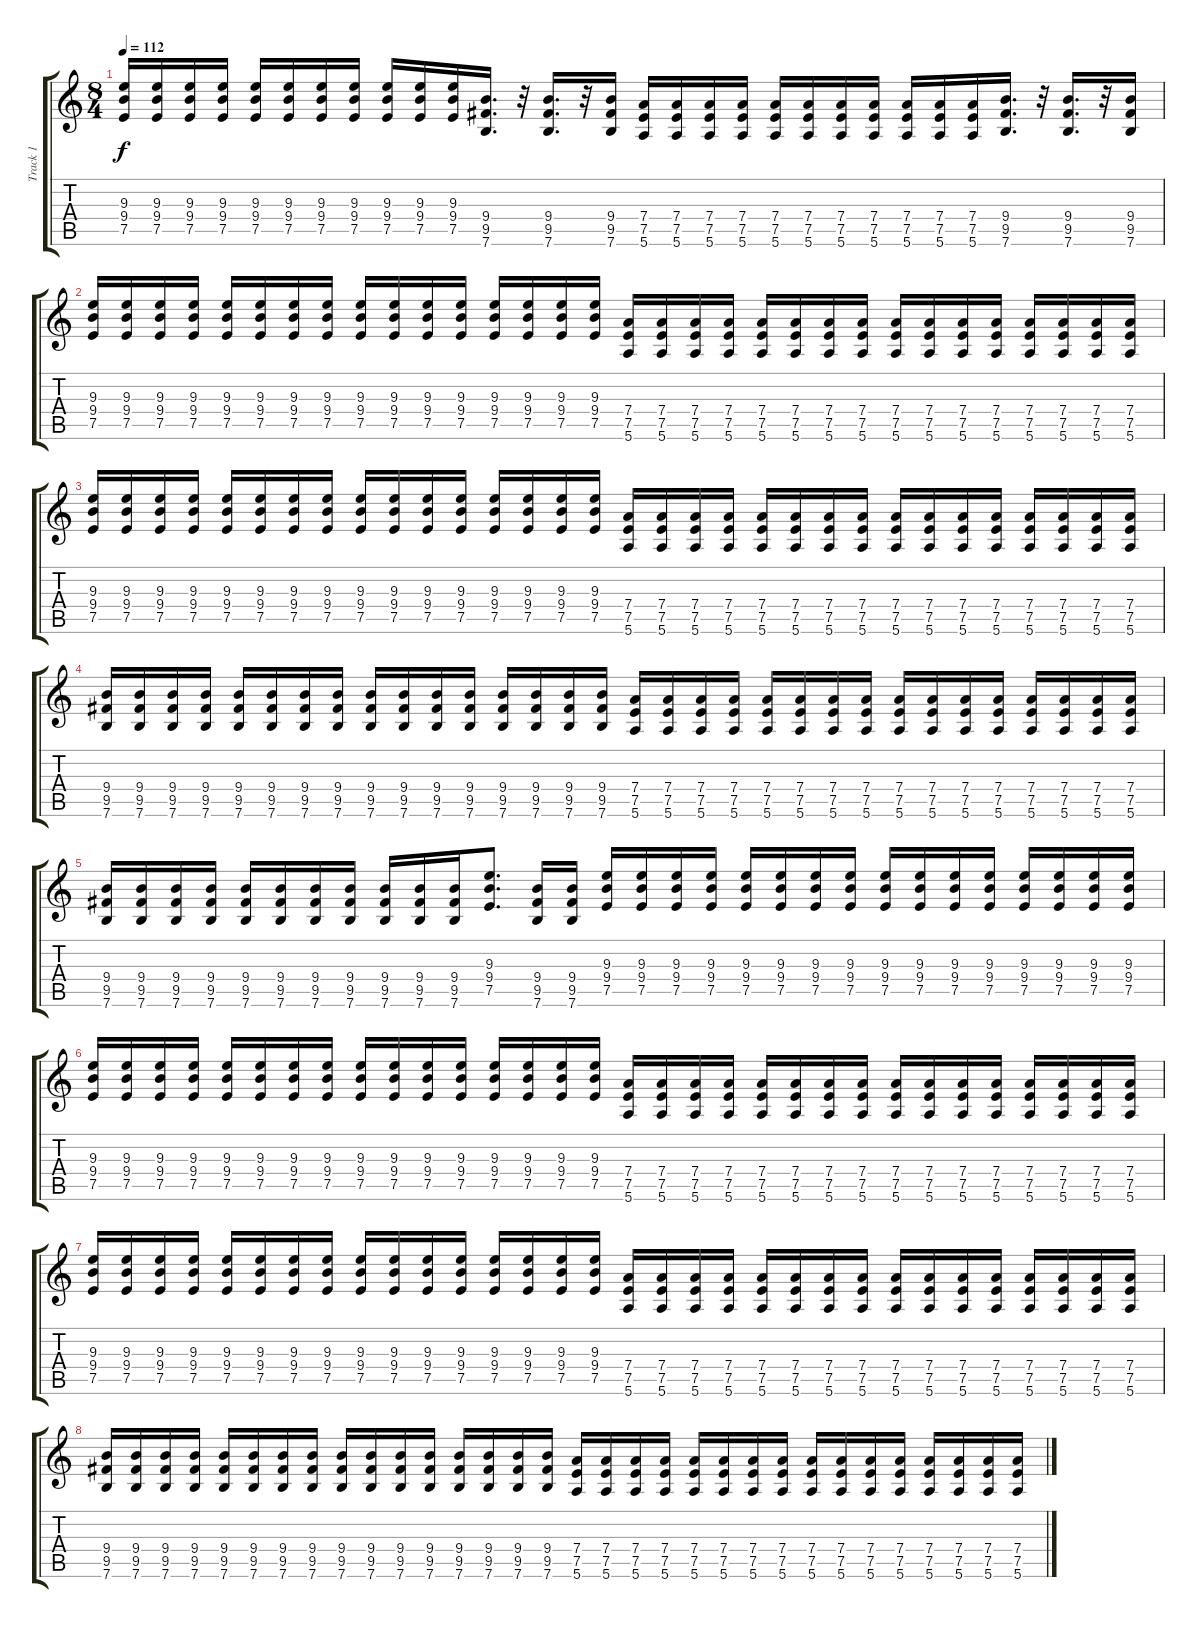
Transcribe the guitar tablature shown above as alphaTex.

\track ("Track 1" "Track 1") {instrument distortionguitar}
\staff {score tabs}
\tuning (E4 B3 G3 D3 A2 E2) {hide}
\ts (8 4)
\tempo 112
\clef g2
\ks c
(9.3 9.4 7.5).16{dy f} (9.3 9.4 7.5).16 (9.3 9.4 7.5).16 (9.3 9.4 7.5).16 (9.3 9.4 7.5).16 (9.3 9.4 7.5).16 (9.3 9.4 7.5).16 (9.3 9.4 7.5).16 (9.3 9.4 7.5).16 (9.3 9.4 7.5).16 (9.3 9.4 7.5).16 (9.4 9.5 7.6).16{d} r.32 (9.4 9.5 7.6).16{d} r.32 (9.4 9.5 7.6).16 (7.4 7.5 5.6).16 (7.4 7.5 5.6).16 (7.4 7.5 5.6).16 (7.4 7.5 5.6).16 (7.4 7.5 5.6).16 (7.4 7.5 5.6).16 (7.4 7.5 5.6).16 (7.4 7.5 5.6).16 (7.4 7.5 5.6).16 (7.4 7.5 5.6).16 (7.4 7.5 5.6).16 (9.4 9.5 7.6).16{d} r.32 (9.4 9.5 7.6).16{d} r.32 (9.4 9.5 7.6).16 |
(9.3 9.4 7.5).16 (9.3 9.4 7.5).16 (9.3 9.4 7.5).16 (9.3 9.4 7.5).16 (9.3 9.4 7.5).16 (9.3 9.4 7.5).16 (9.3 9.4 7.5).16 (9.3 9.4 7.5).16 (9.3 9.4 7.5).16 (9.3 9.4 7.5).16 (9.3 9.4 7.5).16 (9.3 9.4 7.5).16 (9.3 9.4 7.5).16 (9.3 9.4 7.5).16 (9.3 9.4 7.5).16 (9.3 9.4 7.5).16 (7.4 7.5 5.6).16 (7.4 7.5 5.6).16 (7.4 7.5 5.6).16 (7.4 7.5 5.6).16 (7.4 7.5 5.6).16 (7.4 7.5 5.6).16 (7.4 7.5 5.6).16 (7.4 7.5 5.6).16 (7.4 7.5 5.6).16 (7.4 7.5 5.6).16 (7.4 7.5 5.6).16 (7.4 7.5 5.6).16 (7.4 7.5 5.6).16 (7.4 7.5 5.6).16 (7.4 7.5 5.6).16 (7.4 7.5 5.6).16 |
(9.3 9.4 7.5).16 (9.3 9.4 7.5).16 (9.3 9.4 7.5).16 (9.3 9.4 7.5).16 (9.3 9.4 7.5).16 (9.3 9.4 7.5).16 (9.3 9.4 7.5).16 (9.3 9.4 7.5).16 (9.3 9.4 7.5).16 (9.3 9.4 7.5).16 (9.3 9.4 7.5).16 (9.3 9.4 7.5).16 (9.3 9.4 7.5).16 (9.3 9.4 7.5).16 (9.3 9.4 7.5).16 (9.3 9.4 7.5).16 (7.4 7.5 5.6).16 (7.4 7.5 5.6).16 (7.4 7.5 5.6).16 (7.4 7.5 5.6).16 (7.4 7.5 5.6).16 (7.4 7.5 5.6).16 (7.4 7.5 5.6).16 (7.4 7.5 5.6).16 (7.4 7.5 5.6).16 (7.4 7.5 5.6).16 (7.4 7.5 5.6).16 (7.4 7.5 5.6).16 (7.4 7.5 5.6).16 (7.4 7.5 5.6).16 (7.4 7.5 5.6).16 (7.4 7.5 5.6).16 |
(9.4 9.5 7.6).16 (9.4 9.5 7.6).16 (9.4 9.5 7.6).16 (9.4 9.5 7.6).16 (9.4 9.5 7.6).16 (9.4 9.5 7.6).16 (9.4 9.5 7.6).16 (9.4 9.5 7.6).16 (9.4 9.5 7.6).16 (9.4 9.5 7.6).16 (9.4 9.5 7.6).16 (9.4 9.5 7.6).16 (9.4 9.5 7.6).16 (9.4 9.5 7.6).16 (9.4 9.5 7.6).16 (9.4 9.5 7.6).16 (7.4 7.5 5.6).16 (7.4 7.5 5.6).16 (7.4 7.5 5.6).16 (7.4 7.5 5.6).16 (7.4 7.5 5.6).16 (7.4 7.5 5.6).16 (7.4 7.5 5.6).16 (7.4 7.5 5.6).16 (7.4 7.5 5.6).16 (7.4 7.5 5.6).16 (7.4 7.5 5.6).16 (7.4 7.5 5.6).16 (7.4 7.5 5.6).16 (7.4 7.5 5.6).16 (7.4 7.5 5.6).16 (7.4 7.5 5.6).16 |
(9.4 9.5 7.6).16 (9.4 9.5 7.6).16 (9.4 9.5 7.6).16 (9.4 9.5 7.6).16 (9.4 9.5 7.6).16 (9.4 9.5 7.6).16 (9.4 9.5 7.6).16 (9.4 9.5 7.6).16 (9.4 9.5 7.6).16 (9.4 9.5 7.6).16 (9.4 9.5 7.6).16 (9.3 9.4 7.5).8{d} (9.4 9.5 7.6).16 (9.4 9.5 7.6).16 (9.3 9.4 7.5).16 (9.3 9.4 7.5).16 (9.3 9.4 7.5).16 (9.3 9.4 7.5).16 (9.3 9.4 7.5).16 (9.3 9.4 7.5).16 (9.3 9.4 7.5).16 (9.3 9.4 7.5).16 (9.3 9.4 7.5).16 (9.3 9.4 7.5).16 (9.3 9.4 7.5).16 (9.3 9.4 7.5).16 (9.3 9.4 7.5).16 (9.3 9.4 7.5).16 (9.3 9.4 7.5).16 (9.3 9.4 7.5).16 |
(9.3 9.4 7.5).16 (9.3 9.4 7.5).16 (9.3 9.4 7.5).16 (9.3 9.4 7.5).16 (9.3 9.4 7.5).16 (9.3 9.4 7.5).16 (9.3 9.4 7.5).16 (9.3 9.4 7.5).16 (9.3 9.4 7.5).16 (9.3 9.4 7.5).16 (9.3 9.4 7.5).16 (9.3 9.4 7.5).16 (9.3 9.4 7.5).16 (9.3 9.4 7.5).16 (9.3 9.4 7.5).16 (9.3 9.4 7.5).16 (7.4 7.5 5.6).16 (7.4 7.5 5.6).16 (7.4 7.5 5.6).16 (7.4 7.5 5.6).16 (7.4 7.5 5.6).16 (7.4 7.5 5.6).16 (7.4 7.5 5.6).16 (7.4 7.5 5.6).16 (7.4 7.5 5.6).16 (7.4 7.5 5.6).16 (7.4 7.5 5.6).16 (7.4 7.5 5.6).16 (7.4 7.5 5.6).16 (7.4 7.5 5.6).16 (7.4 7.5 5.6).16 (7.4 7.5 5.6).16 |
(9.3 9.4 7.5).16 (9.3 9.4 7.5).16 (9.3 9.4 7.5).16 (9.3 9.4 7.5).16 (9.3 9.4 7.5).16 (9.3 9.4 7.5).16 (9.3 9.4 7.5).16 (9.3 9.4 7.5).16 (9.3 9.4 7.5).16 (9.3 9.4 7.5).16 (9.3 9.4 7.5).16 (9.3 9.4 7.5).16 (9.3 9.4 7.5).16 (9.3 9.4 7.5).16 (9.3 9.4 7.5).16 (9.3 9.4 7.5).16 (7.4 7.5 5.6).16 (7.4 7.5 5.6).16 (7.4 7.5 5.6).16 (7.4 7.5 5.6).16 (7.4 7.5 5.6).16 (7.4 7.5 5.6).16 (7.4 7.5 5.6).16 (7.4 7.5 5.6).16 (7.4 7.5 5.6).16 (7.4 7.5 5.6).16 (7.4 7.5 5.6).16 (7.4 7.5 5.6).16 (7.4 7.5 5.6).16 (7.4 7.5 5.6).16 (7.4 7.5 5.6).16 (7.4 7.5 5.6).16 |
(9.4 9.5 7.6).16 (9.4 9.5 7.6).16 (9.4 9.5 7.6).16 (9.4 9.5 7.6).16 (9.4 9.5 7.6).16 (9.4 9.5 7.6).16 (9.4 9.5 7.6).16 (9.4 9.5 7.6).16 (9.4 9.5 7.6).16 (9.4 9.5 7.6).16 (9.4 9.5 7.6).16 (9.4 9.5 7.6).16 (9.4 9.5 7.6).16 (9.4 9.5 7.6).16 (9.4 9.5 7.6).16 (9.4 9.5 7.6).16 (7.4 7.5 5.6).16 (7.4 7.5 5.6).16 (7.4 7.5 5.6).16 (7.4 7.5 5.6).16 (7.4 7.5 5.6).16 (7.4 7.5 5.6).16 (7.4 7.5 5.6).16 (7.4 7.5 5.6).16 (7.4 7.5 5.6).16 (7.4 7.5 5.6).16 (7.4 7.5 5.6).16 (7.4 7.5 5.6).16 (7.4 7.5 5.6).16 (7.4 7.5 5.6).16 (7.4 7.5 5.6).16 (7.4 7.5 5.6).16
